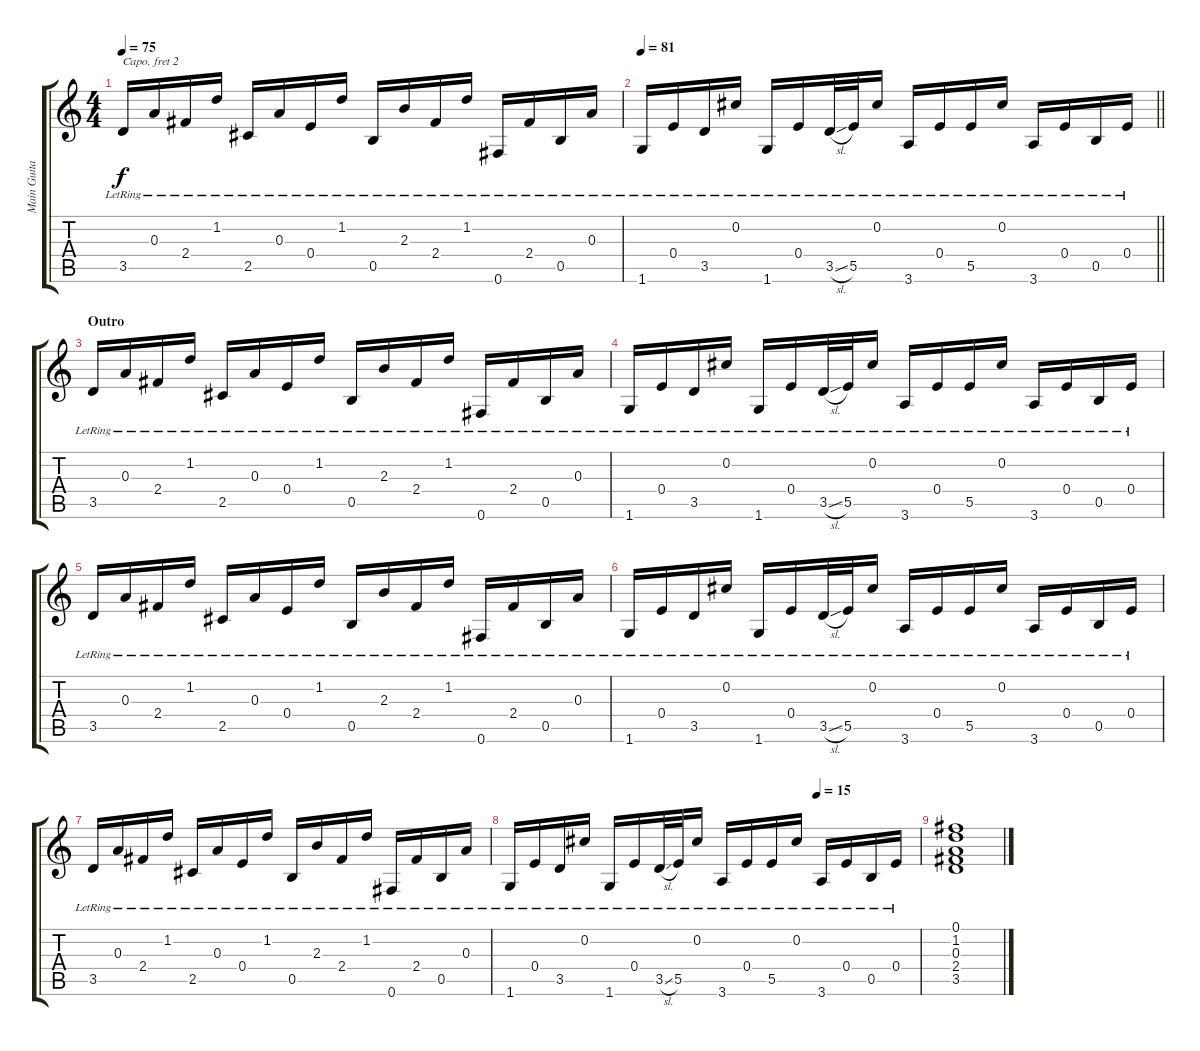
\track ("Main Guitar" "Main Guita") {instrument acousticguitarsteel}
\staff {score tabs}
\capo 2
\tuning (E4 B3 G3 D3 A2 E2) {hide}
\ts (4 4)
\tempo 75
\clef g2
\ks c
3.5{lr}.16{dy f} 0.3{lr}.16 2.4{lr}.16 1.2{lr}.16 2.5{lr}.16 0.3{lr}.16 0.4{lr}.16 1.2{lr}.16 0.5{lr}.16 2.3{lr}.16 2.4{lr}.16 1.2{lr}.16 0.6{lr}.16 2.4{lr}.16 0.5{lr}.16 0.3{lr}.16 |
\tempo 81
\barLineRight lightlight
1.6{lr}.16 0.4{lr}.16 3.5{lr}.16 0.2{lr}.16 1.6{lr}.16 0.4{lr}.16 3.5{sl lr}.32 5.5{lr}.32 0.2{lr}.16 3.6{lr}.16 0.4{lr}.16 5.5{lr}.16 0.2{lr}.16 3.6{lr}.16 0.4{lr}.16 0.5{lr}.16 0.4{lr}.16 |
\section ("" "Outro")
3.5{lr}.16 0.3{lr}.16 2.4{lr}.16 1.2{lr}.16 2.5{lr}.16 0.3{lr}.16 0.4{lr}.16 1.2{lr}.16 0.5{lr}.16 2.3{lr}.16 2.4{lr}.16 1.2{lr}.16 0.6{lr}.16 2.4{lr}.16 0.5{lr}.16 0.3{lr}.16 |
1.6{lr}.16 0.4{lr}.16 3.5{lr}.16 0.2{lr}.16 1.6{lr}.16 0.4{lr}.16 3.5{sl lr}.32 5.5{lr}.32 0.2{lr}.16 3.6{lr}.16 0.4{lr}.16 5.5{lr}.16 0.2{lr}.16 3.6{lr}.16 0.4{lr}.16 0.5{lr}.16 0.4{lr}.16 |
3.5{lr}.16 0.3{lr}.16 2.4{lr}.16 1.2{lr}.16 2.5{lr}.16 0.3{lr}.16 0.4{lr}.16 1.2{lr}.16 0.5{lr}.16 2.3{lr}.16 2.4{lr}.16 1.2{lr}.16 0.6{lr}.16 2.4{lr}.16 0.5{lr}.16 0.3{lr}.16 |
1.6{lr}.16 0.4{lr}.16 3.5{lr}.16 0.2{lr}.16 1.6{lr}.16 0.4{lr}.16 3.5{sl lr}.32 5.5{lr}.32 0.2{lr}.16 3.6{lr}.16 0.4{lr}.16 5.5{lr}.16 0.2{lr}.16 3.6{lr}.16 0.4{lr}.16 0.5{lr}.16 0.4{lr}.16 |
3.5{lr}.16 0.3{lr}.16 2.4{lr}.16 1.2{lr}.16 2.5{lr}.16 0.3{lr}.16 0.4{lr}.16 1.2{lr}.16 0.5{lr}.16 2.3{lr}.16 2.4{lr}.16 1.2{lr}.16 0.6{lr}.16 2.4{lr}.16 0.5{lr}.16 0.3{lr}.16 |
\tempo (15 0.75)
1.6{lr}.16 0.4{lr}.16 3.5{lr}.16 0.2{lr}.16 1.6{lr}.16 0.4{lr}.16 3.5{sl lr}.32 5.5{lr}.32 0.2{lr}.16 3.6{lr}.16 0.4{lr}.16 5.5{lr}.16 0.2{lr}.16 3.6{lr}.16 0.4{lr}.16 0.5{lr}.16 0.4{lr}.16 |
(0.1 1.2 0.3 2.4 3.5).1
